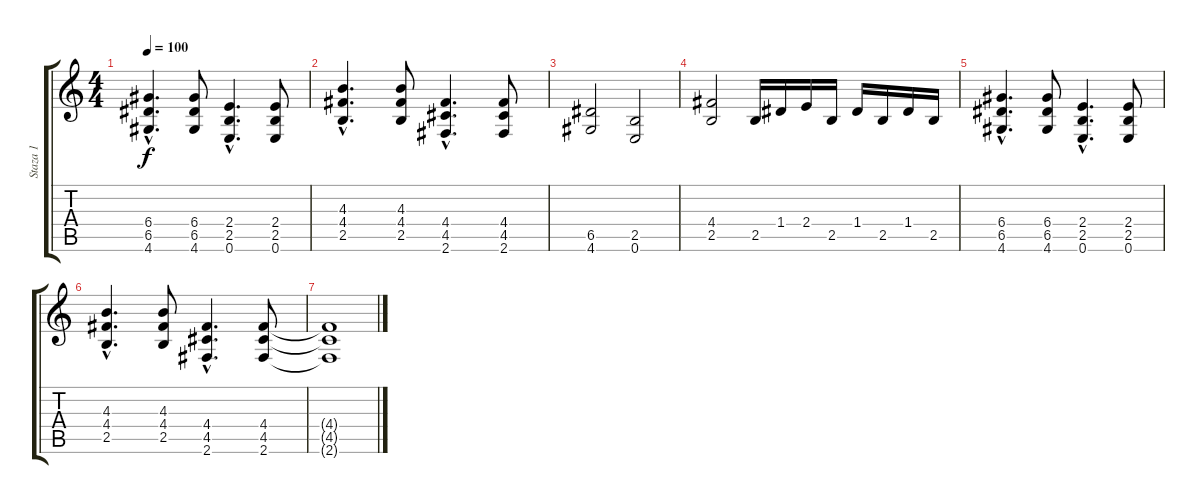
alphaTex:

\track ("Staza 1" "Staza 1") {instrument distortionguitar}
\staff {score tabs}
\tuning (E4 B3 G3 D3 A2 E2) {hide}
\ts (4 4)
\tempo 100
\clef g2
\ks c
(6.4{hac} 6.5{hac} 4.6{hac}).4{d dy f} (6.4 6.5 4.6).8 (2.4{hac} 2.5{hac} 0.6{hac}).4{d} (2.4 2.5 0.6).8 |
(4.3{hac} 4.4{hac} 2.5{hac}).4{d} (4.3 4.4 2.5).8 (4.4{hac} 4.5{hac} 2.6{hac}).4{d} (4.4 4.5 2.6).8 |
(6.5 4.6).2 (2.5 0.6).2 |
(4.4 2.5).2 2.5.16 1.4.16 2.4.16 2.5.16 1.4.16 2.5.16 1.4.16 2.5.16 |
(6.4{hac} 6.5{hac} 4.6{hac}).4{d} (6.4 6.5 4.6).8 (2.4{hac} 2.5{hac} 0.6{hac}).4{d} (2.4 2.5 0.6).8 |
(4.3{hac} 4.4{hac} 2.5{hac}).4{d} (4.3 4.4 2.5).8 (4.4{hac} 4.5{hac} 2.6{hac}).4{d} (4.4 4.5 2.6).8 |
(4.4{t} 4.5{t} 2.6{t}).1
